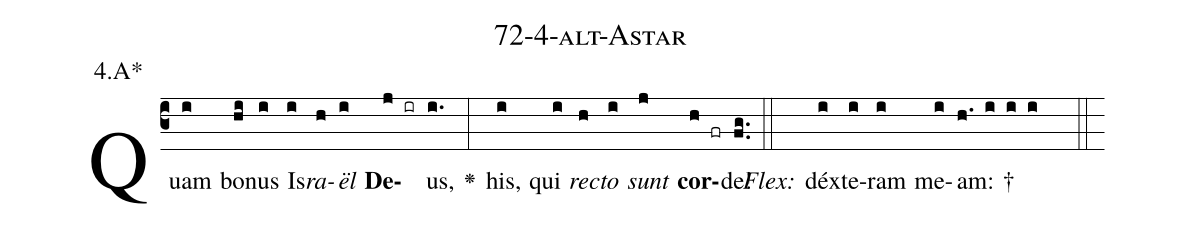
name: 72-4-alt-Astar;
annotation: 4.A*;
%%
(c3)Quam(i) bo(hi)nus(i) Is(i)<i>ra</i>(h)<i>ël</i>(i) <b>De</b>(j ir)us,(i.) <v>\greheightstar</v>(:) his,(i) qui(i) <i>rec</i>(h)<i>to</i>(i) <i>sunt</i>(j) <b>cor</b>(h fr)de!(fg..) (::)
<i>Flex:</i>()  déx(i)te(i)ram(i) me(i)am: †(h. i i i  ::)

%E(i) u(h) o(i) u(j) a(h) e.(fg..) (::)
